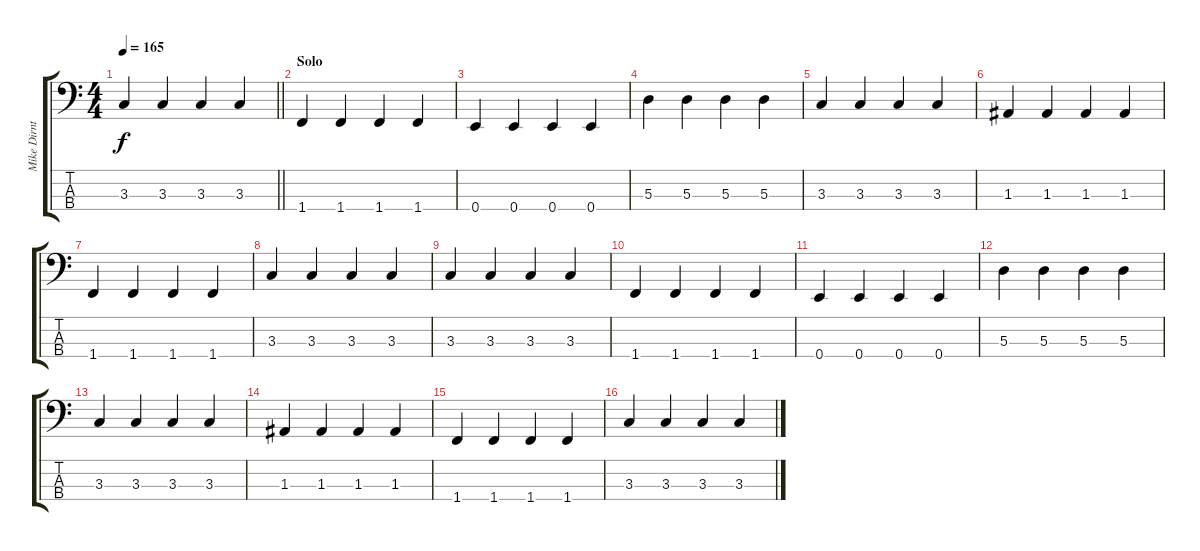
\track ("Mike Dirnt - Bass" "Mike Dirnt") {instrument electricbassfinger}
\staff {score tabs}
\tuning (G2 D2 A1 E1) {hide}
\ts (4 4)
\tempo 165
\clef f4
\barLineRight lightlight
\ks c
3.3.4{dy f} 3.3.4 3.3.4 3.3.4 |
\section ("" "Solo")
1.4.4 1.4.4 1.4.4 1.4.4 |
0.4.4 0.4.4 0.4.4 0.4.4 |
5.3.4 5.3.4 5.3.4 5.3.4 |
3.3.4 3.3.4 3.3.4 3.3.4 |
1.3.4 1.3.4 1.3.4 1.3.4 |
1.4.4 1.4.4 1.4.4 1.4.4 |
3.3.4 3.3.4 3.3.4 3.3.4 |
3.3.4 3.3.4 3.3.4 3.3.4 |
1.4.4 1.4.4 1.4.4 1.4.4 |
0.4.4 0.4.4 0.4.4 0.4.4 |
5.3.4 5.3.4 5.3.4 5.3.4 |
3.3.4 3.3.4 3.3.4 3.3.4 |
1.3.4 1.3.4 1.3.4 1.3.4 |
1.4.4 1.4.4 1.4.4 1.4.4 |
3.3.4 3.3.4 3.3.4 3.3.4
